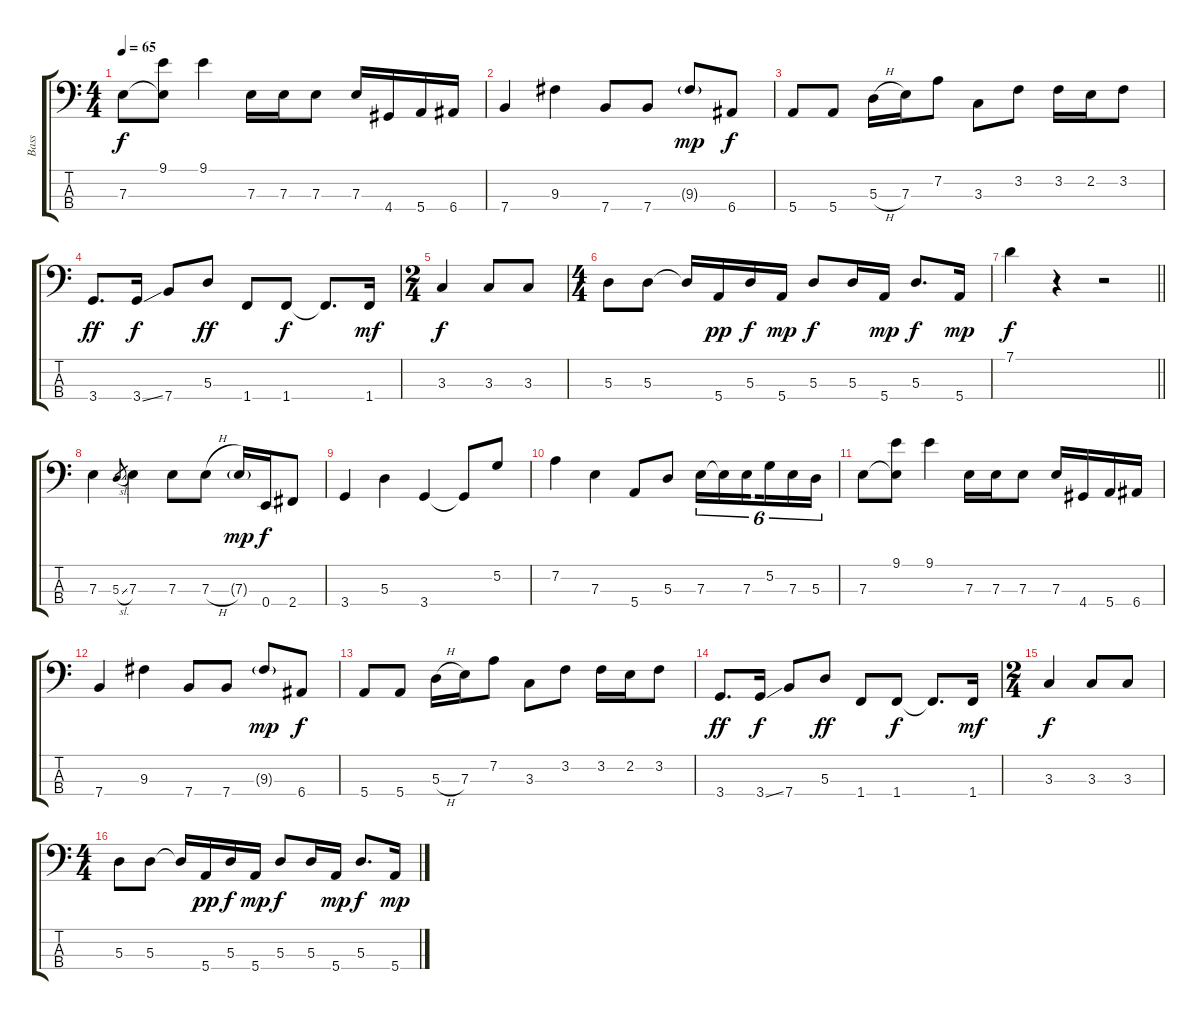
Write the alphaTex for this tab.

\track ("Bass" "Bass") {instrument electricbassfinger}
\staff {score tabs}
\tuning (G2 D2 A1 E1) {hide}
\ts (4 4)
\tempo 65
\clef f4
\ks c
7.3.8{dy f} (9.1 7.3{t}).8 9.1.4 7.3.16 7.3.16 7.3.8 7.3.16 4.4.16 5.4.16 6.4.16 |
7.4.4 9.3.4 7.4.8 7.4.8 9.3{g}.8{dy mp} 6.4.8{dy f} |
5.4.8 5.4.8 5.3{h}.16 7.3.16 7.2.8 3.3.8 3.2.8 3.2.16 2.2.16 3.2.8 |
3.4.8{d dy ff} 3.4{ss}.16{dy f} 7.4.8 5.3.8{dy ff} 1.4.8 1.4.8{dy f} 1.4{t}.8{d} 1.4.16{dy mf} |
\ts (2 4)
3.3.4{dy f} 3.3.8 3.3.8 |
\ts (4 4)
5.3.8 5.3.8 5.3{t}.16 5.4.16{dy pp} 5.3.16{dy f} 5.4.16{dy mp} 5.3.8{dy f} 5.3.16 5.4.16{dy mp} 5.3.8{d dy f} 5.4.16{dy mp} |
\barLineRight lightlight
7.1.4{dy f} r.4 r.2 |
7.3.4 5.3{sl}.8{gr} 7.3.4 7.3.8 7.3{h}.8 7.3{g}.16{dy mp} 0.4.16{dy f} 2.4.8 |
3.4.4 5.3.4 3.4.4 3.4{t}.8 5.2.8 |
7.2.4 7.3.4 5.4.8 5.3.8 7.3.16{tu (6 4)} 7.3{t}.16{tu (6 4)} 7.3.16{tu (6 4) beam splitsecondary} 5.2.16{tu (6 4)} 7.3.16{tu (6 4)} 5.3.16{tu (6 4)} |
7.3.8 (9.1 7.3{t}).8 9.1.4 7.3.16 7.3.16 7.3.8 7.3.16 4.4.16 5.4.16 6.4.16 |
7.4.4 9.3.4{txt ""} 7.4.8 7.4.8 9.3{g}.8{dy mp} 6.4.8{dy f} |
5.4.8 5.4.8 5.3{h}.16 7.3.16 7.2.8 3.3.8 3.2.8 3.2.16 2.2.16 3.2.8 |
3.4.8{d dy ff} 3.4{ss}.16{dy f} 7.4.8 5.3.8{dy ff} 1.4.8 1.4.8{dy f} 1.4{t}.8{d} 1.4.16{dy mf} |
\ts (2 4)
3.3.4{dy f} 3.3.8 3.3.8 |
\ts (4 4)
5.3.8 5.3.8 5.3{t}.16 5.4.16{dy pp} 5.3.16{dy f} 5.4.16{dy mp} 5.3.8{dy f} 5.3.16 5.4.16{dy mp} 5.3.8{d dy f} 5.4.16{dy mp}
